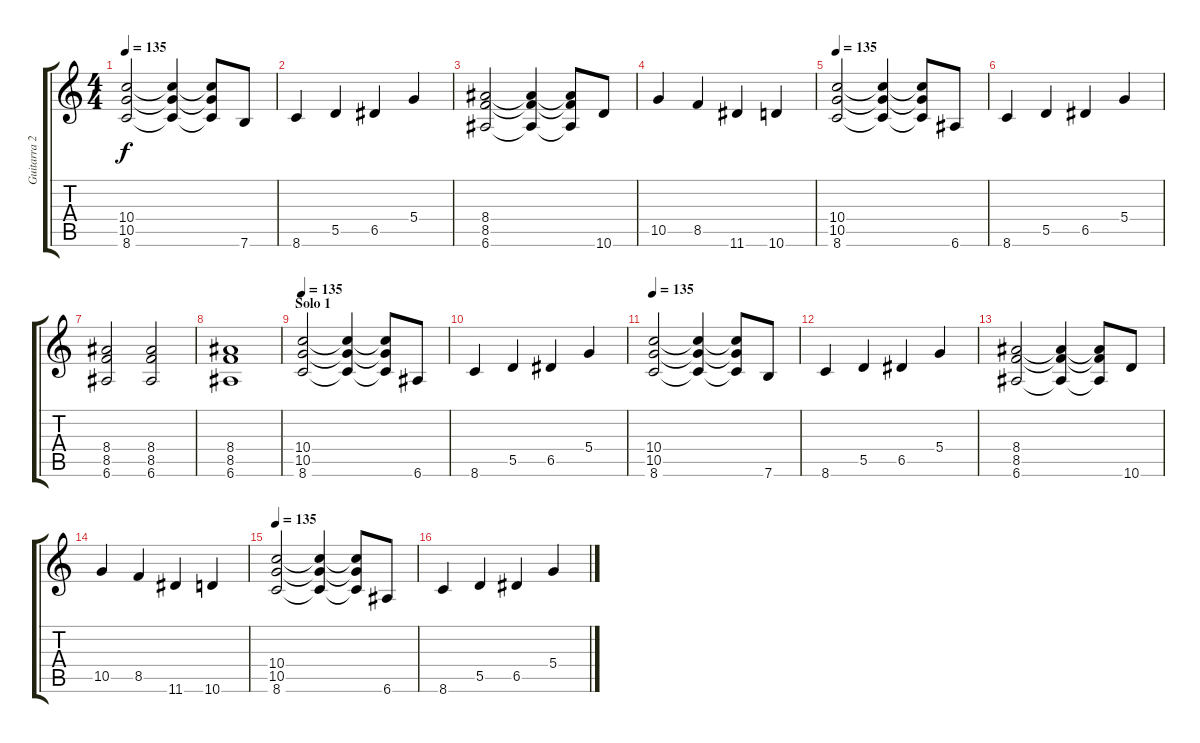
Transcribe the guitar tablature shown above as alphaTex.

\track ("Guitarra 2" "Guitarra 2") {instrument distortionguitar}
\staff {score tabs}
\tuning (E4 B3 G3 D3 A2 E2) {hide}
\ts (4 4)
\tempo 135
\clef g2
\ks c
(10.4 10.5 8.6).2{dy f} (10.4{t} 10.5{t} 8.6{t}).4 (10.4{t} 10.5{t} 8.6{t}).8 7.6.8 |
8.6.4 5.5.4 6.5.4 5.4.4 |
(8.4 8.5 6.6).2 (8.4{t} 8.5{t} 6.6{t}).4 (8.4{t} 8.5{t} 6.6{t}).8 10.6.8 |
10.5.4 8.5.4 11.6.4 10.6.4 |
\tempo 135
(10.4 10.5 8.6).2 (10.4{t} 10.5{t} 8.6{t}).4 (10.4{t} 10.5{t} 8.6{t}).8 6.6.8 |
8.6.4 5.5.4 6.5.4 5.4.4 |
(8.4 8.5 6.6).2 (8.4 8.5 6.6).2 |
(8.4 8.5 6.6).1 |
\section ("" "Solo 1")
\tempo 135
(10.4 10.5 8.6).2 (10.4{t} 10.5{t} 8.6{t}).4 (10.4{t} 10.5{t} 8.6{t}).8 6.6.8 |
8.6.4 5.5.4 6.5.4 5.4.4 |
\tempo 135
(10.4 10.5 8.6).2 (10.4{t} 10.5{t} 8.6{t}).4 (10.4{t} 10.5{t} 8.6{t}).8 7.6.8 |
8.6.4 5.5.4 6.5.4 5.4.4 |
(8.4 8.5 6.6).2 (8.4{t} 8.5{t} 6.6{t}).4 (8.4{t} 8.5{t} 6.6{t}).8 10.6.8 |
10.5.4 8.5.4 11.6.4 10.6.4 |
\tempo 135
(10.4 10.5 8.6).2 (10.4{t} 10.5{t} 8.6{t}).4 (10.4{t} 10.5{t} 8.6{t}).8 6.6.8 |
8.6.4 5.5.4 6.5.4 5.4.4
